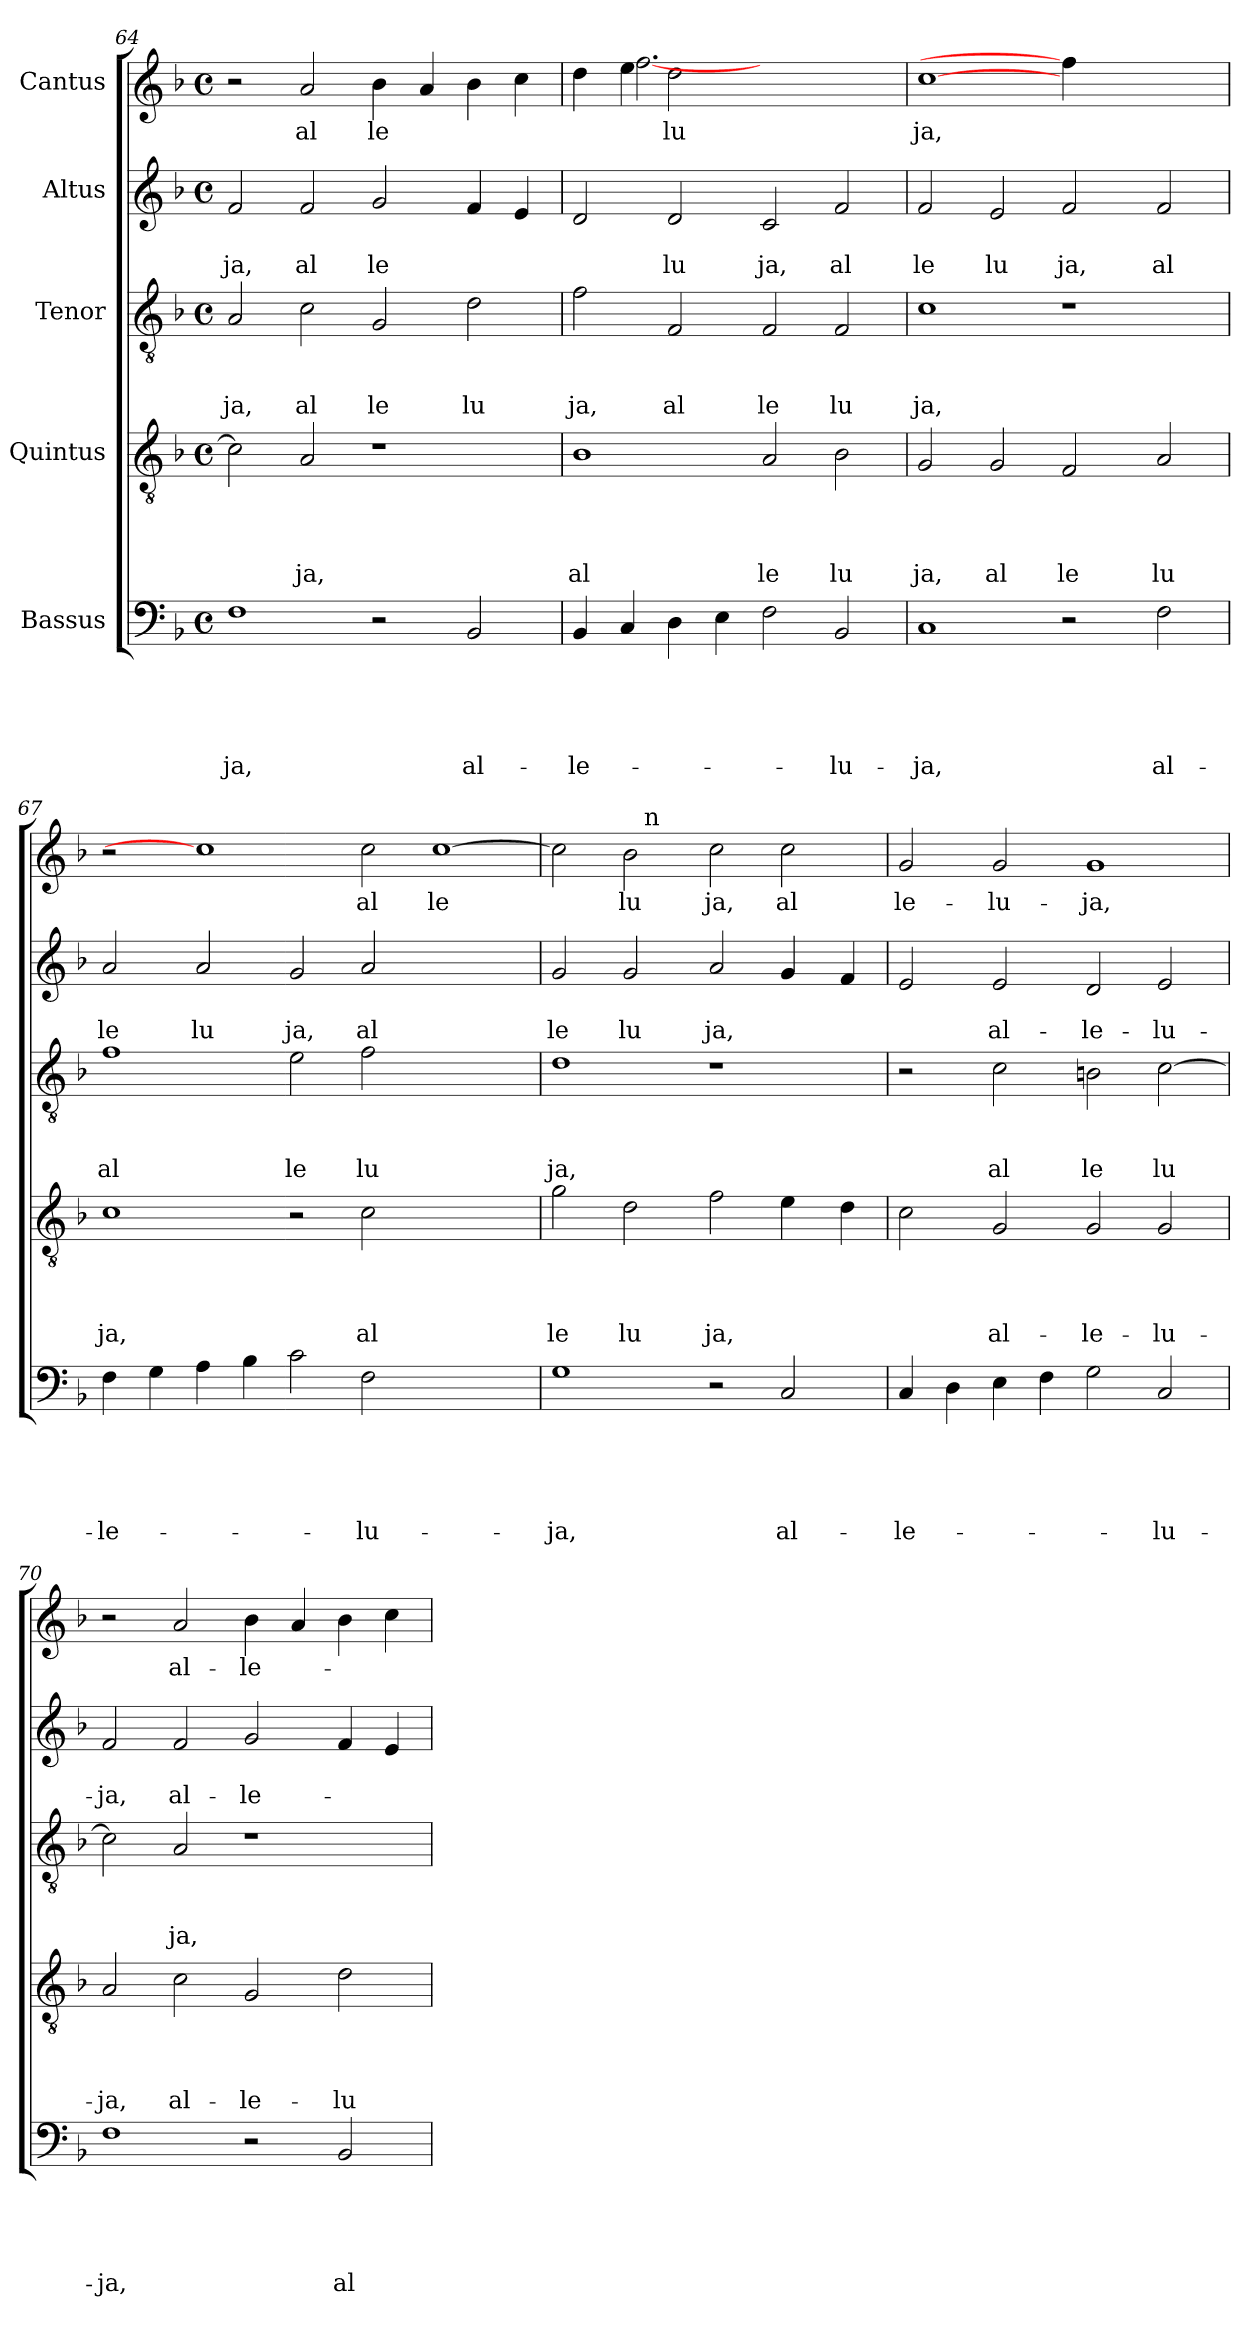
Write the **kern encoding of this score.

**kern	**text	**text	**text	**text	**text	**kern	**text	**text	**text	**text	**kern	**text	**text	**text	**kern	**text	**text	**kern	**text
*part5	*part5	*part5	*part5	*part5	*part5	*part4	*part4	*part4	*part4	*part4	*part3	*part3	*part3	*part3	*part2	*part2	*part2	*part1	*part1
*staff5	*staff5	*staff5	*staff5	*staff5	*staff5	*staff4	*staff4	*staff4	*staff4	*staff4	*staff3	*staff3	*staff3	*staff3	*staff2	*staff2	*staff2	*staff1	*staff1
*I"Bassus	*	*	*	*	*	*I"Quintus	*	*	*	*	*I"Tenor	*	*	*	*I"Altus	*	*	*I"Cantus	*
*clefF4	*	*	*	*	*	*clefGv2	*	*	*	*	*clefGv2	*	*	*	*clefG2	*	*	*clefG2	*
*k[b-]	*	*	*	*	*	*k[b-]	*	*	*	*	*k[b-]	*	*	*	*k[b-]	*	*	*k[b-]	*
*F:	*	*	*	*	*	*F:	*	*	*	*	*F:	*	*	*	*F:	*	*	*F:	*
*M4/4	*	*	*	*	*	*M4/4	*	*	*	*	*M4/4	*	*	*	*M4/4	*	*	*M4/4	*
*met(c)	*	*	*	*	*	*met(c)	*	*	*	*	*met(c)	*	*	*	*met(c)	*	*	*met(c)	*
=64	=64	=64	=64	=64	=64	=64	=64	=64	=64	=64	=64	=64	=64	=64	=64	=64	=64	=64	=64
!	!	!	!	!	!LO:LY:b	!	!	!	!	!	!	!	!	!LO:LY:b	!	!	!LO:LY:b	!	!
1F	.	.	.	.	-ja,	2c\]	.	.	.	.	2A/	.	.	ja,	2f/	.	ja,	2r	.
!	!	!	!	!	!	!	!	!	!	!LO:LY:b	!	!	!	!LO:LY:b	!	!	!LO:LY:b	!	!LO:LY:b
.	.	.	.	.	.	2A/	.	.	.	ja,	2c\	.	.	al	2f/	.	al	2a/	al
!	!	!	!	!	!	!	!	!	!	!	!	!	!	!LO:LY:b	!	!	!LO:LY:b	!	!LO:LY:b
2r	.	.	.	.	.	1r	.	.	.	.	2G/	.	.	le	2g/	.	le	4b-\	le
.	.	.	.	.	.	.	.	.	.	.	.	.	.	.	.	.	.	4a/	.
!	!	!	!	!	!LO:LY:b	!	!	!	!	!	!	!	!	!LO:LY:b	!	!	!	!	!
2BB-/	.	.	.	.	al-	.	.	.	.	.	2d\	.	.	lu	4f/	.	.	4b-\	.
.	.	.	.	.	.	.	.	.	.	.	.	.	.	.	4e/	.	.	4cc\	.
=65	=65	=65	=65	=65	=65	=65	=65	=65	=65	=65	=65	=65	=65	=65	=65	=65	=65	=65	=65
!	!	!	!	!	!LO:LY:b	!	!	!	!	!LO:LY:b	!	!	!	!LO:LY:b	!	!	!	!	!
*	*	*	*	*	*	*	*	*	*	*	*	*	*	*	*	*	*	*^	*
4BB-/	.	.	.	.	-le-	1B-	.	.	.	al	2f\	.	.	ja,	2d/	.	.	4dd\	4ryy	.
4C/	.	.	.	.	.	.	.	.	.	.	.	.	.	.	.	.	.	4ee\	[2.ff	.
!	!	!	!	!	!	!	!	!	!	!	!	!	!	!LO:LY:b	!	!	!LO:LY:b	!	!	!LO:LY:b
4D\	.	.	.	.	.	.	.	.	.	.	2F/	.	.	al	2d/	.	lu	2dd\	.	lu
4E\	.	.	.	.	.	.	.	.	.	.	.	.	.	.	.	.	.	.	.	.
!	!	!	!	!	!	!	!	!	!	!LO:LY:b	!	!	!	!LO:LY:b	!	!	!LO:LY:b	!	!	!
2F\	.	.	.	.	.	2A/	.	.	.	le	2F/	.	.	le	2c/	.	ja,	1ryy	1ryy	.
!	!	!	!	!	!LO:LY:b	!	!	!	!	!LO:LY:b	!	!	!	!LO:LY:b	!	!	!LO:LY:b	!	!	!
2BB-/	.	.	.	.	-lu-	2B-\	.	.	.	lu	2F/	.	.	lu	2f/	.	al	.	.	.
*	*	*	*	*	*	*	*	*	*	*	*	*	*	*	*	*	*	*v	*v	*
=66	=66	=66	=66	=66	=66	=66	=66	=66	=66	=66	=66	=66	=66	=66	=66	=66	=66	=66	=66
!	!	!	!	!	!LO:LY:b	!	!	!	!	!LO:LY:b	!	!	!	!LO:LY:b	!	!	!LO:LY:b	!	!LO:LY:b
1C	.	.	.	.	-ja,	2G/	.	.	.	ja,	1c	.	.	ja,	2f/	.	le	[1cc	ja,
!	!	!	!	!	!	!	!	!	!	!LO:LY:b	!	!	!	!	!	!	!LO:LY:b	!	!
.	.	.	.	.	.	2G/	.	.	.	al	.	.	.	.	2e/	.	lu	.	.
!	!	!	!	!	!	!	!	!	!	!LO:LY:b	!	!	!	!	!	!	!LO:LY:b	!	!
2r	.	.	.	.	.	2F/	.	.	.	le	1r	.	.	.	2f/	.	ja,	4ff]	.
.	.	.	.	.	.	.	.	.	.	.	.	.	.	.	.	.	.	2.ryy	.
!	!	!	!	!	!LO:LY:b	!	!	!	!	!LO:LY:b	!	!	!	!	!	!	!LO:LY:b	!	!
2F\	.	.	.	.	al-	2A/	.	.	.	lu	.	.	.	.	2f/	.	al	.	.
=67	=67	=67	=67	=67	=67	=67	=67	=67	=67	=67	=67	=67	=67	=67	=67	=67	=67	=67	=67
!	!	!	!	!	!LO:LY:b	!	!	!	!	!LO:LY:b	!	!	!	!LO:LY:b	!	!	!LO:LY:b	!	!
4F\	.	.	.	.	-le-	1c	.	.	.	ja,	1f	.	.	al	2a/	.	le	2r	.
4G\	.	.	.	.	.	.	.	.	.	.	.	.	.	.	.	.	.	.	.
!	!	!	!	!	!	!	!	!	!	!	!	!	!	!	!	!	!LO:LY:b	!	!
4A\	.	.	.	.	.	.	.	.	.	.	.	.	.	.	2a/	.	lu	1cc]	.
4B-\	.	.	.	.	.	.	.	.	.	.	.	.	.	.	.	.	.	.	.
!	!	!	!	!	!	!	!	!	!	!	!	!	!	!LO:LY:b	!	!	!LO:LY:b	!	!
2c\	.	.	.	.	.	2r	.	.	.	.	2e\	.	.	le	2g/	.	ja,	.	.
!	!	!	!	!	!LO:LY:b	!	!	!	!	!LO:LY:b	!	!	!	!LO:LY:b	!	!	!LO:LY:b	!	!LO:LY:b
2F\	.	.	.	.	-lu-	2c\	.	.	.	al	2f\	.	.	lu	2a/	.	al	2cc\	al
!	!	!	!	!	!	!	!	!	!	!	!	!	!	!	!	!	!	!	!LO:LY:b
1ryy	.	.	.	.	.	1ryy	.	.	.	.	1ryy	.	.	.	1ryy	.	.	[>1cc	le
=68	=68	=68	=68	=68	=68	=68	=68	=68	=68	=68	=68	=68	=68	=68	=68	=68	=68	=68	=68
!	!	!	!	!	!LO:LY:b	!	!	!	!	!LO:LY:b	!	!	!	!LO:LY:b	!	!	!LO:LY:b	!	!
*	*	*	*	*	*	*	*	*	*	*	*	*	*	*	*	*	*	*^	*
1G	.	.	.	.	-ja,	2g\	.	.	.	le	1d	.	.	ja,	2g/	.	le	2cc\]	2ryy	.
!	!	!	!	!	!	!	!	!	!	!LO:LY:b	!	!	!	!	!	!	!LO:LY:b	!	!	!LO:LY:b
.	.	.	.	.	.	2d\	.	.	.	lu	.	.	.	.	2g/	.	lu	2b-\	16ryy	lu
!	!	!	!	!	!	!	!	!	!	!	!	!	!	!	!	!	!	!	!LO:TX:a:t=n	!
.	.	.	.	.	.	.	.	.	.	.	.	.	.	.	.	.	.	.	1ryy	.
!	!	!	!	!	!	!	!	!	!	!LO:LY:b	!	!	!	!	!	!	!LO:LY:b	!	!	!LO:LY:b
2r	.	.	.	.	.	2f\	.	.	.	ja,	1r	.	.	.	2a/	.	ja,	2cc\	.	ja,
!	!	!	!	!	!LO:LY:b	!	!	!	!	!	!	!	!	!	!	!	!	!	!	!LO:LY:b
2C/	.	.	.	.	al-	4e\	.	.	.	.	.	.	.	.	4g/	.	.	2cc\	.	al
.	.	.	.	.	.	.	.	.	.	.	.	.	.	.	.	.	.	.	4..ryy	.
.	.	.	.	.	.	4d\	.	.	.	.	.	.	.	.	4f/	.	.	.	.	.
!!LO:LB:g=z
=69	=69	=69	=69	=69	=69	=69	=69	=69	=69	=69	=69	=69	=69	=69	=69	=69	=69	=69	=69	=69
!	!	!	!	!	!LO:LY:b	!	!	!	!	!	!	!	!	!	!	!	!	!	!	!LO:LY:b
*	*	*	*	*	*	*	*	*	*	*	*	*	*	*	*	*	*	*v	*v	*
4C/	.	.	.	.	-le-	2c\	.	.	.	.	2r	.	.	.	2e/	.	.	2g/	le-
4D\	.	.	.	.	.	.	.	.	.	.	.	.	.	.	.	.	.	.	.
!	!	!	!	!	!	!	!	!	!	!LO:LY:b	!	!	!	!LO:LY:b	!	!	!LO:LY:b	!	!LO:LY:b
4E\	.	.	.	.	.	2G/	.	.	.	al-	2c\	.	.	al	2e/	.	al-	2g/	-lu-
4F\	.	.	.	.	.	.	.	.	.	.	.	.	.	.	.	.	.	.	.
!	!	!	!	!	!	!	!	!	!	!LO:LY:b	!	!	!	!LO:LY:b	!	!	!LO:LY:b	!	!LO:LY:b
2G\	.	.	.	.	.	2G/	.	.	.	-le-	2Bn\	.	.	le	2d/	.	-le-	1g	-ja,
!	!	!	!	!	!LO:LY:b	!	!	!	!	!LO:LY:b	!	!	!	!LO:LY:b	!	!	!LO:LY:b	!	!
2C/	.	.	.	.	-lu-	2G/	.	.	.	-lu-	[>2c\	.	.	lu	2e/	.	-lu-	.	.
=70	=70	=70	=70	=70	=70	=70	=70	=70	=70	=70	=70	=70	=70	=70	=70	=70	=70	=70	=70
!	!	!	!	!	!LO:LY:b	!	!	!	!	!LO:LY:b	!	!	!	!	!	!	!LO:LY:b	!	!
1F	.	.	.	.	-ja,	2A/	.	.	.	-ja,	2c\]	.	.	.	2f/	.	-ja,	2r	.
!	!	!	!	!	!	!	!	!	!	!LO:LY:b	!	!	!	!LO:LY:b	!	!	!LO:LY:b	!	!LO:LY:b
.	.	.	.	.	.	2c\	.	.	.	al-	2A/	.	.	ja,	2f/	.	al-	2a/	al-
!	!	!	!	!	!	!	!	!	!	!LO:LY:b	!	!	!	!	!	!	!LO:LY:b	!	!LO:LY:b
2r	.	.	.	.	.	2G/	.	.	.	-le-	1r	.	.	.	2g/	.	-le-	4b-\	-le-
.	.	.	.	.	.	.	.	.	.	.	.	.	.	.	.	.	.	4a/	.
!	!	!	!	!	!LO:LY:b	!	!	!	!	!LO:LY:b	!	!	!	!	!	!	!	!	!
2BB-/	.	.	.	.	al-	2d\	.	.	.	-lu-	.	.	.	.	4f/	.	.	4b-\	.
.	.	.	.	.	.	.	.	.	.	.	.	.	.	.	4e/	.	.	4cc\	.
=	=	=	=	=	=	=	=	=	=	=	=	=	=	=	=	=	=	=	=
*-	*-	*-	*-	*-	*-	*-	*-	*-	*-	*-	*-	*-	*-	*-	*-	*-	*-	*-	*-
